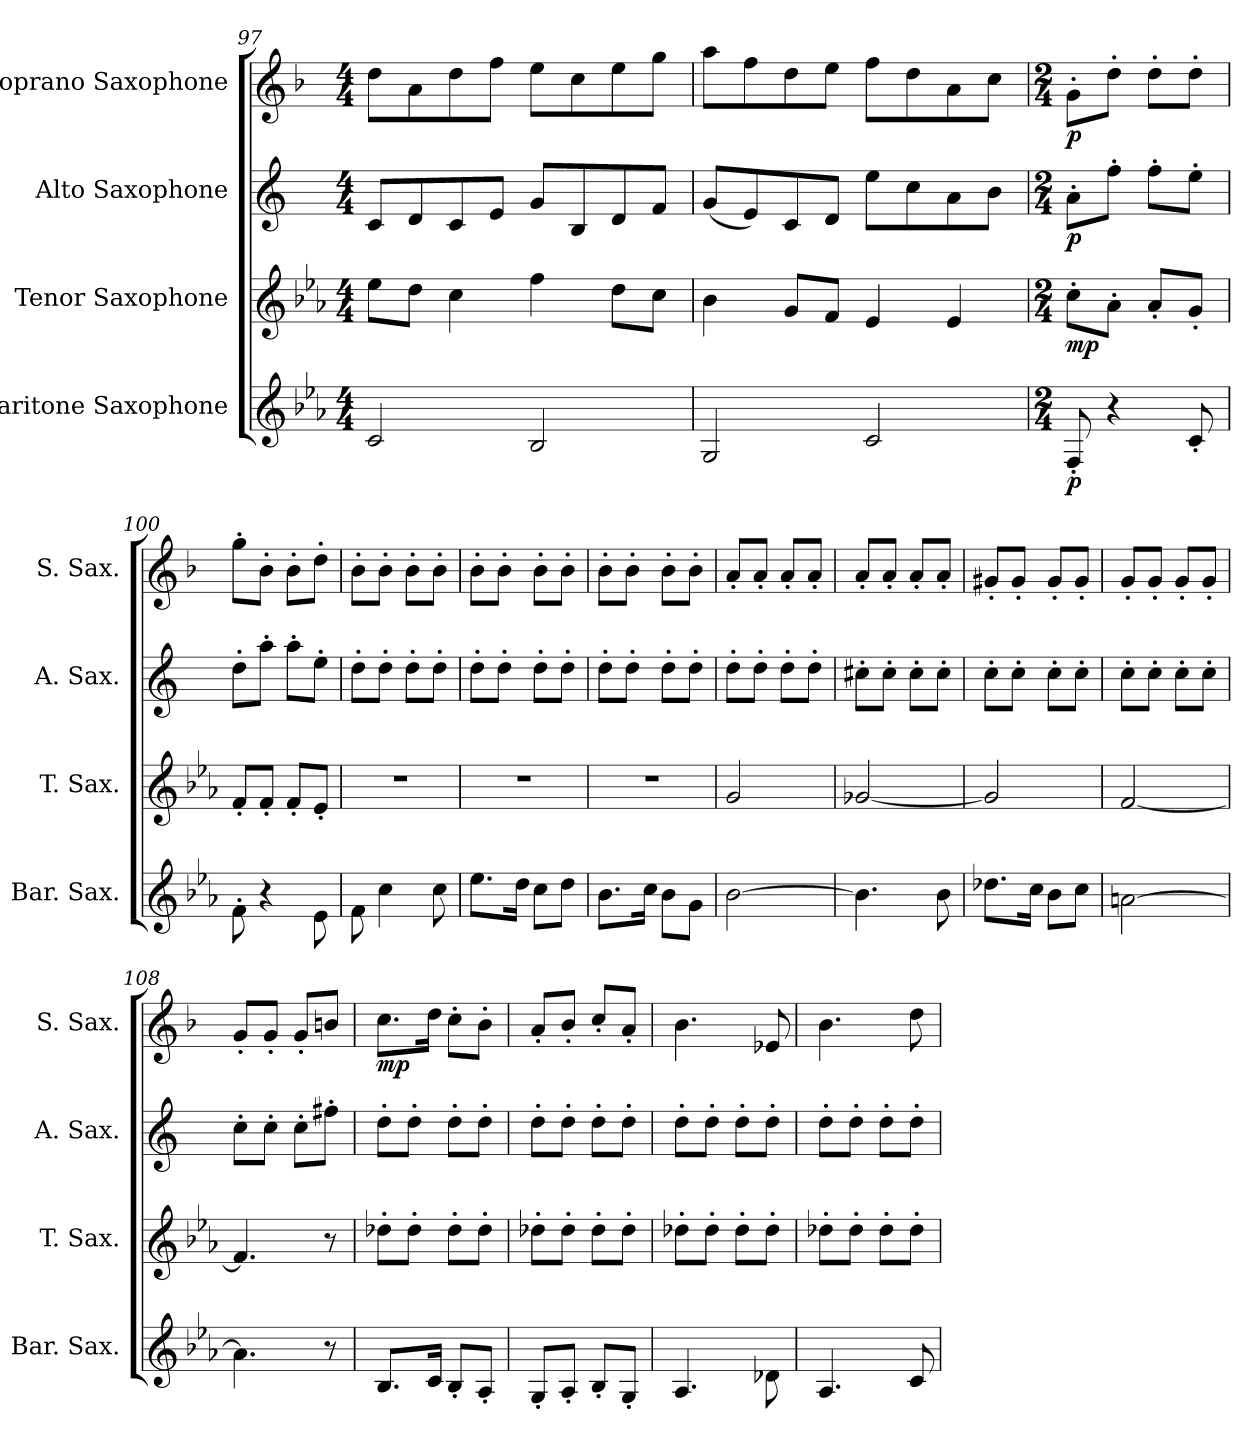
**kern	**dynam	**kern	**dynam	**kern	**dynam	**kern	**dynam
*part4	*part4	*part3	*part3	*part2	*part2	*part1	*part1
*staff4	*staff4	*staff3	*staff3	*staff2	*staff2	*staff1	*staff1
*I"Baritone Saxophone	*	*I"Tenor Saxophone	*	*I"Alto Saxophone	*	*I"Soprano Saxophone	*
*I'Bar. Sax.	*	*I'T. Sax.	*	*I'A. Sax.	*	*I'S. Sax.	*
*clefG2	*	*clefG2	*	*clefG2	*	*clefG2	*
*ITrd12c21	*	*ITrd8c14	*	*ITrd5c9	*	*ITrd1c2	*
*k[b-e-a-]	*	*k[b-e-a-]	*	*k[b-e-a-]	*	*k[b-e-a-]	*
*M4/4	*	*M4/4	*	*M4/4	*	*M4/4	*
=97	=97	=97	=97	=97	=97	=97	=97
2C/	.	8e-\L	.	8E-/L	.	8cc\L	.
.	.	8d\J	.	8F/	.	8g\	.
.	.	4c\	.	8E-/	.	8cc\	.
.	.	.	.	8G/J	.	8ee-\J	.
2BB-/	.	4f\	.	8B-/L	.	8dd\L	.
.	.	.	.	8D/	.	8b-\	.
.	.	8d\L	.	8F/	.	8dd\	.
.	.	8c\J	.	8A-/J	.	8ff\J	.
=98	=98	=98	=98	=98	=98	=98	=98
2GG/	.	4B-\	.	(8B-/L	.	8gg\L	.
.	.	.	.	8G/)	.	8ee-\	.
.	.	8G/L	.	8E-/	.	8cc\	.
.	.	8F/J	.	8F/J	.	8dd\J	.
2C/	.	4E-/	.	8g\L	.	8ee-\L	.
.	.	.	.	8e-\	.	8cc\	.
.	.	4E-/	.	8c\	.	8g\	.
.	.	.	.	8d\J	.	8b-\J	.
=99	=99	=99	=99	=99	=99	=99	=99
*M2/4	*	*M2/4	*	*M2/4	*	*M2/4	*
!	!LO:DY:b	!	!LO:DY:b	!	!LO:DY:b	!	!LO:DY:b
8FF'/	p	8c'\L	mp	8c'\L	p	8f'\L	p
4r	.	8A-'\J	.	8a-'\J	.	8cc'\J	.
.	.	8A-'/L	.	8a-'\L	.	8cc'\L	.
8C'/	.	8G'/J	.	8g'\J	.	8cc'\J	.
!!LO:LB:g=z
=100	=100	=100	=100	=100	=100	=100	=100
8F'\	.	8F'/L	.	8f'\L	.	8ff'\L	.
4r	.	8F'/J	.	8cc'\J	.	8a-'\J	.
.	.	8F'/L	.	8cc'\L	.	8a-'\L	.
8E-\	.	8E-'/J	.	8g'\J	.	8cc'\J	.
=101	=101	=101	=101	=101	=101	=101	=101
8F\	.	2r	.	8f'\L	.	8a-'\L	.
4c\	.	.	.	8f'\J	.	8a-'\J	.
.	.	.	.	8f'\L	.	8a-'\L	.
8c\	.	.	.	8f'\J	.	8a-'\J	.
=102	=102	=102	=102	=102	=102	=102	=102
8.e-\L	.	2r	.	8f'\L	.	8a-'\L	.
.	.	.	.	8f'\J	.	8a-'\J	.
16d\Jk	.	.	.	.	.	.	.
8c\L	.	.	.	8f'\L	.	8a-'\L	.
8d\J	.	.	.	8f'\J	.	8a-'\J	.
=103	=103	=103	=103	=103	=103	=103	=103
8.B-\L	.	2r	.	8f'\L	.	8a-'\L	.
.	.	.	.	8f'\J	.	8a-'\J	.
16c\Jk	.	.	.	.	.	.	.
8B-\L	.	.	.	8f'\L	.	8a-'\L	.
8G\J	.	.	.	8f'\J	.	8a-'\J	.
=104	=104	=104	=104	=104	=104	=104	=104
[2B-\	.	2G/	.	8f'\L	.	8g'/L	.
.	.	.	.	8f'\J	.	8g'/J	.
.	.	.	.	8f'\L	.	8g'/L	.
.	.	.	.	8f'\J	.	8g'/J	.
=105	=105	=105	=105	=105	=105	=105	=105
4.B-\]	.	[2G-X/	.	8en'\L	.	8g'/L	.
.	.	.	.	8e'\J	.	8g'/J	.
.	.	.	.	8e'\L	.	8g'/L	.
8B-\	.	.	.	8e'\J	.	8g'/J	.
=106	=106	=106	=106	=106	=106	=106	=106
8.d-X\L	.	2G-/]	.	8e-'\L	.	8f#X'/L	.
.	.	.	.	8e-'\J	.	8f#'/J	.
16c\Jk	.	.	.	.	.	.	.
8B-\L	.	.	.	8e-'\L	.	8f#'/L	.
8c\J	.	.	.	8e-'\J	.	8f#'/J	.
=107	=107	=107	=107	=107	=107	=107	=107
[2An\	.	[2F/	.	8e-'\L	.	8f'/L	.
.	.	.	.	8e-'\J	.	8f'/J	.
.	.	.	.	8e-'\L	.	8f'/L	.
.	.	.	.	8e-'\J	.	8f'/J	.
!!LO:PB:g=z
=108	=108	=108	=108	=108	=108	=108	=108
4.A\]	.	4.F/]	.	8e-'\L	.	8f'/L	.
.	.	.	.	8e-'\J	.	8f'/J	.
.	.	.	.	8e-'\L	.	8f'/L	.
8r	.	8r	.	8an'\J	.	8an/J	.
=109	=109	=109	=109	=109	=109	=109	=109
!	!	!	!	!	!	!	!LO:DY:b
8.BB-/L	.	8d-X'\L	.	8f'\L	.	8.b-\L	mp
.	.	8d-'\J	.	8f'\J	.	.	.
16C/Jk	.	.	.	.	.	16cc\Jk	.
8BB-'/L	.	8d-'\L	.	8f'\L	.	8b-'\L	.
8AA-'/J	.	8d-'\J	.	8f'\J	.	8a-'\J	.
=110	=110	=110	=110	=110	=110	=110	=110
8GG'/L	.	8d-X'\L	.	8f'\L	.	8g'/L	.
8AA-'/J	.	8d-'\J	.	8f'\J	.	8a-'/J	.
8BB-'/L	.	8d-'\L	.	8f'\L	.	8b-'/L	.
8GG'/J	.	8d-'\J	.	8f'\J	.	8g'/J	.
=111	=111	=111	=111	=111	=111	=111	=111
4.AA-/	.	8d-X'\L	.	8f'\L	.	4.a-\	.
.	.	8d-'\J	.	8f'\J	.	.	.
.	.	8d-'\L	.	8f'\L	.	.	.
8D-X\	.	8d-'\J	.	8f'\J	.	8d-X/	.
=112	=112	=112	=112	=112	=112	=112	=112
4.AA-/	.	8d-X'\L	.	8f'\L	.	4.a-\	.
.	.	8d-'\J	.	8f'\J	.	.	.
.	.	8d-'\L	.	8f'\L	.	.	.
8C/	.	8d-'\J	.	8f'\J	.	8cc\	.
=	=	=	=	=	=	=	=
*-	*-	*-	*-	*-	*-	*-	*-
